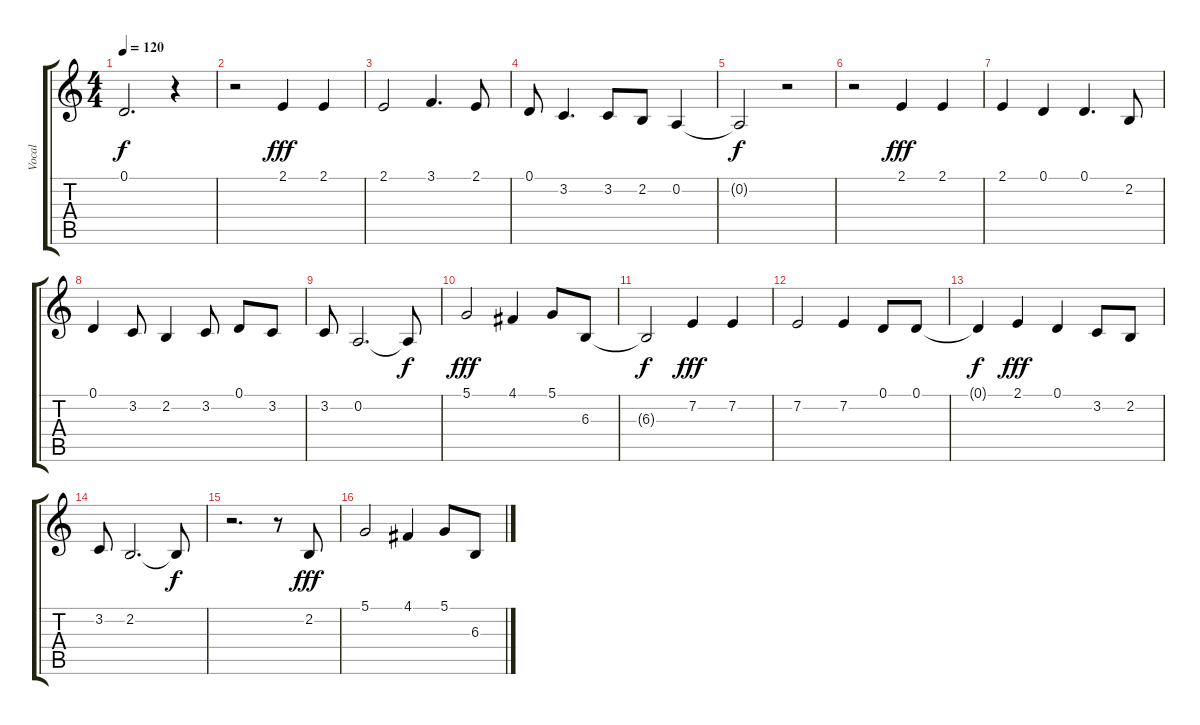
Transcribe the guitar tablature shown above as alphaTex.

\track ("Vocal" "Vocal") {instrument acousticgrandpiano}
\staff {score tabs}
\tuning (D4 A3 F3 C3 G2 D2) {hide}
\ts (4 4)
\tempo 120
\clef g2
\ks c
0.1{t}.2{d dy f} r.4 |
r.2 2.1.4{dy fff} 2.1.4 |
2.1.2 3.1.4{d} 2.1.8 |
0.1.8 3.2.4{d} 3.2.8 2.2.8 0.2.4 |
0.2{t}.2{dy f} r.2 |
r.2 2.1.4{dy fff} 2.1.4 |
2.1.4 0.1.4 0.1.4{d} 2.2.8 |
0.1.4 3.2.8 2.2.4 3.2.8 0.1.8 3.2.8 |
3.2.8 0.2.2{d} 0.2{t}.8{dy f} |
5.1.2{dy fff} 4.1.4 5.1.8 6.3.8 |
6.3{t}.2{dy f} 7.2.4{dy fff} 7.2.4 |
7.2.2 7.2.4 0.1.8 0.1.8 |
0.1{t}.4{dy f} 2.1.4{dy fff} 0.1.4 3.2.8 2.2.8 |
3.2.8 2.2.2{d} 2.2{t}.8{dy f} |
r.2{d} r.8 2.2.8{dy fff} |
5.1.2 4.1.4 5.1.8 6.3.8
